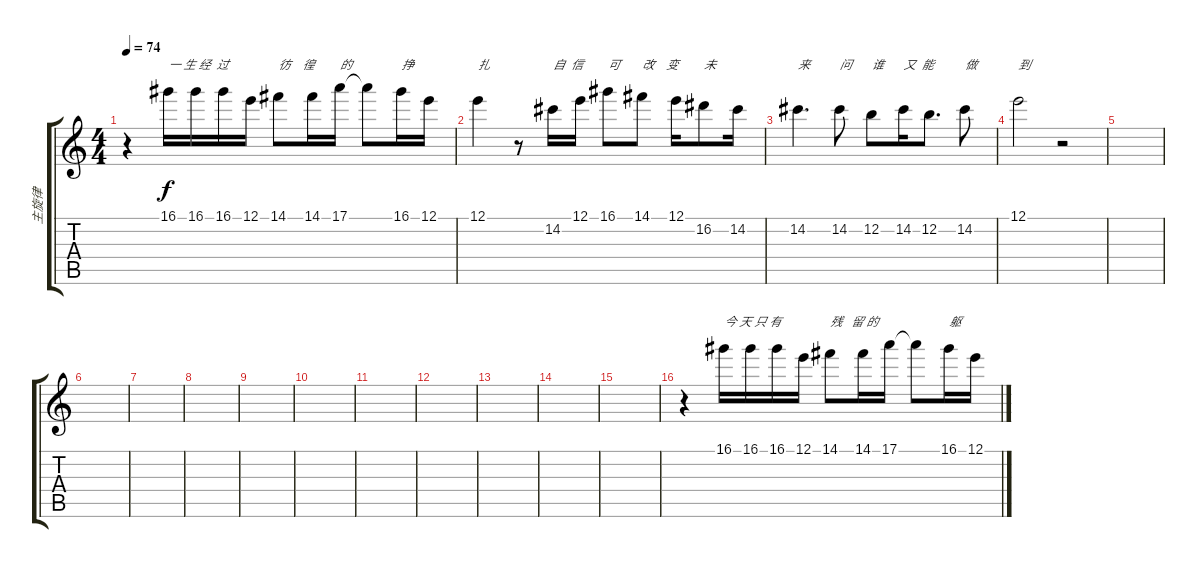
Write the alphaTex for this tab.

\track ("主旋律" "主旋律") {instrument acousticguitarsteel}
\staff {score tabs}
\tuning (E4 B3 G3 D3 A2 E2) {hide}
\ts (4 4)
\tempo 74
\clef g2
\ks c
r.4{dy f} 16.1.16{txt "一 生 经  过"} 16.1.16 16.1.16 12.1.16 14.1.8{txt "彷    徨"} 14.1.16 17.1.16{txt "的"} 17.1{t}.8 16.1.16{txt "挣"} 12.1.16 |
12.1.4{txt "扎"} r.8 14.2.16{txt "自  信"} 12.1.16 16.1.8{txt "可"} 14.1.8{txt "改    变"} 12.1.16 16.2.8{txt "未"} 14.2.16 |
14.2.4{d txt "来"} 14.2.8{txt "问"} 12.2.8{txt "谁"} 14.2.16{txt "又  能"} 12.2.8{d} 14.2.8{txt "做"} |
12.1.2{txt "到"} r.2 |
|
|
|
|
|
|
|
|
|
|
|
r.4 16.1.16{txt "今 天 只 有"} 16.1.16 16.1.16 12.1.16 14.1.8{txt "残   留 的"} 14.1.16 17.1.16 17.1{t}.8 16.1.16{txt "躯"} 12.1.16
